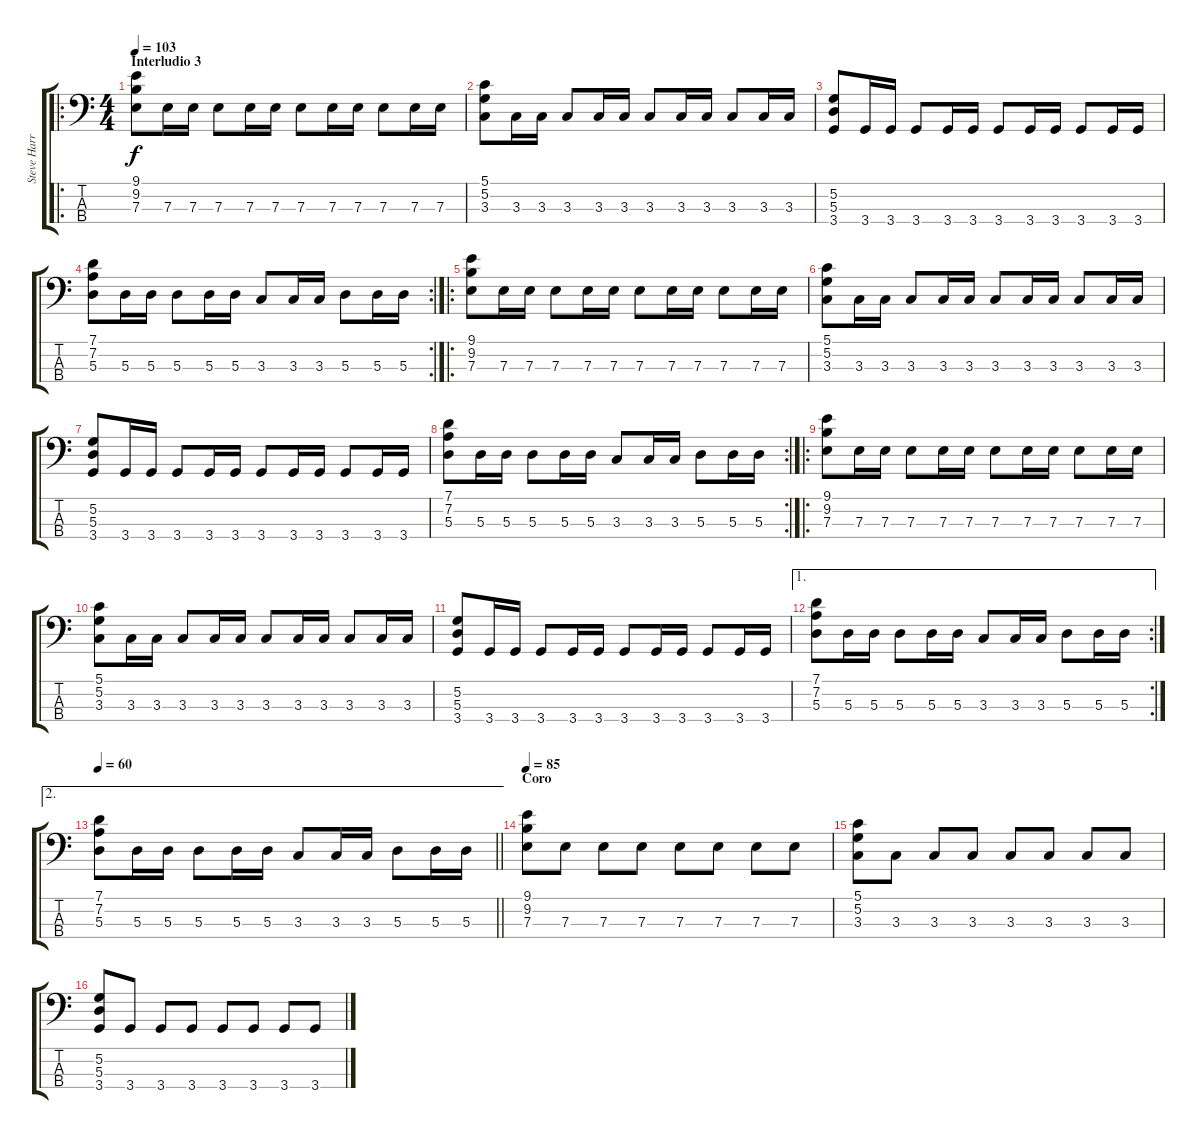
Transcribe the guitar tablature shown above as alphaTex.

\track ("Steve Harris" "Steve Harr") {instrument electricbassfinger}
\staff {score tabs}
\tuning (G2 D2 A1 E1) {hide}
\ro
\ts (4 4)
\section ("" "Interludio 3")
\tempo 103
\clef f4
\ks c
(9.1 9.2 7.3).8{dy f} 7.3.16 7.3.16 7.3.8 7.3.16 7.3.16 7.3.8 7.3.16 7.3.16 7.3.8 7.3.16 7.3.16 |
(5.1 5.2 3.3).8 3.3.16 3.3.16 3.3.8 3.3.16 3.3.16 3.3.8 3.3.16 3.3.16 3.3.8 3.3.16 3.3.16 |
(5.2 5.3 3.4).8 3.4.16 3.4.16 3.4.8 3.4.16 3.4.16 3.4.8 3.4.16 3.4.16 3.4.8 3.4.16 3.4.16 |
\rc 2
(7.1 7.2 5.3).8 5.3.16 5.3.16 5.3.8 5.3.16 5.3.16 3.3.8 3.3.16 3.3.16 5.3.8 5.3.16 5.3.16 |
\ro
(9.1 9.2 7.3).8 7.3.16 7.3.16 7.3.8 7.3.16 7.3.16 7.3.8 7.3.16 7.3.16 7.3.8 7.3.16 7.3.16 |
(5.1 5.2 3.3).8 3.3.16 3.3.16 3.3.8 3.3.16 3.3.16 3.3.8 3.3.16 3.3.16 3.3.8 3.3.16 3.3.16 |
(5.2 5.3 3.4).8 3.4.16 3.4.16 3.4.8 3.4.16 3.4.16 3.4.8 3.4.16 3.4.16 3.4.8 3.4.16 3.4.16 |
\rc 2
(7.1 7.2 5.3).8 5.3.16 5.3.16 5.3.8 5.3.16 5.3.16 3.3.8 3.3.16 3.3.16 5.3.8 5.3.16 5.3.16 |
\ro
(9.1 9.2 7.3).8 7.3.16 7.3.16 7.3.8 7.3.16 7.3.16 7.3.8 7.3.16 7.3.16 7.3.8 7.3.16 7.3.16 |
(5.1 5.2 3.3).8 3.3.16 3.3.16 3.3.8 3.3.16 3.3.16 3.3.8 3.3.16 3.3.16 3.3.8 3.3.16 3.3.16 |
(5.2 5.3 3.4).8 3.4.16 3.4.16 3.4.8 3.4.16 3.4.16 3.4.8 3.4.16 3.4.16 3.4.8 3.4.16 3.4.16 |
\ae 1
\rc 2
(7.1 7.2 5.3).8 5.3.16 5.3.16 5.3.8 5.3.16 5.3.16 3.3.8 3.3.16 3.3.16 5.3.8 5.3.16 5.3.16 |
\ae 2
\tempo 60
\barLineRight lightlight
(7.1 7.2 5.3).8 5.3.16 5.3.16 5.3.8 5.3.16 5.3.16 3.3.8 3.3.16 3.3.16 5.3.8 5.3.16 5.3.16 |
\section ("" "Coro")
\tempo 85
(9.1 9.2 7.3).8 7.3.8 7.3.8 7.3.8 7.3.8 7.3.8 7.3.8 7.3.8 |
(5.1 5.2 3.3).8 3.3.8 3.3.8 3.3.8 3.3.8 3.3.8 3.3.8 3.3.8 |
(5.2 5.3 3.4).8 3.4.8 3.4.8 3.4.8 3.4.8 3.4.8 3.4.8 3.4.8
